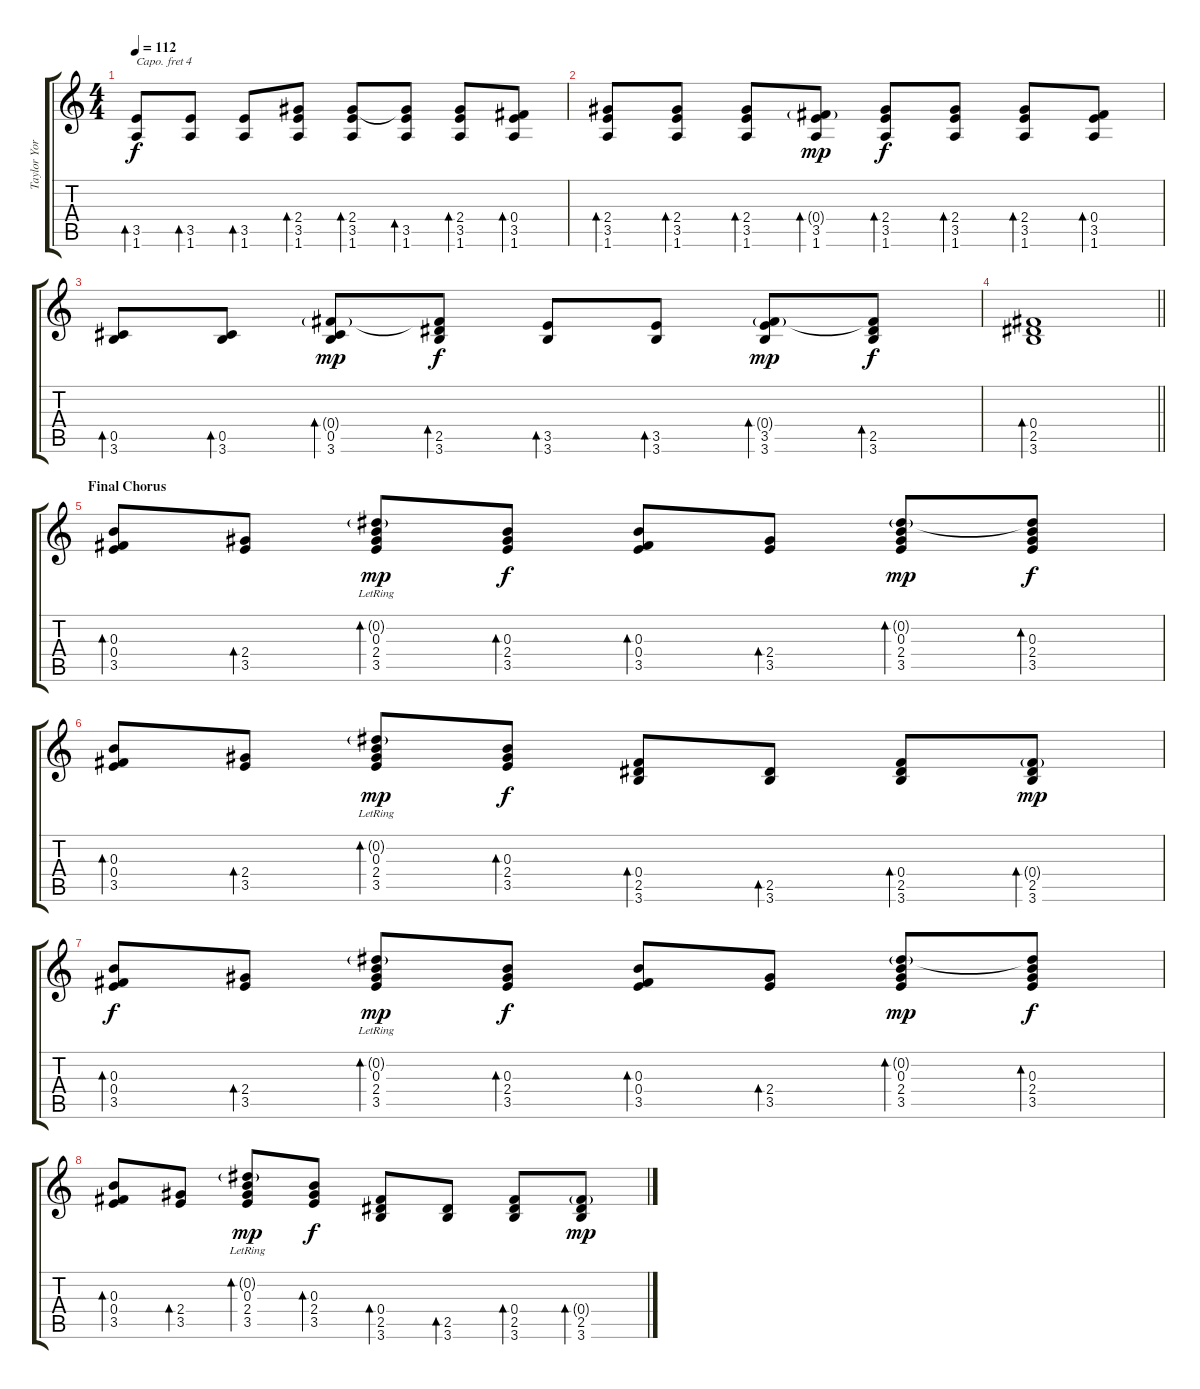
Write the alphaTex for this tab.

\track ("Taylor York [Acoustic Guitar]" "Taylor Yor") {instrument acousticguitarsteel}
\staff {score tabs}
\capo 4
\tuning (E4 B3 G3 D3 A2 E2) {hide}
\ts (4 4)
\tempo 112
\clef g2
\ks c
(3.5 1.6).8{bd 60 dy f} (3.5 1.6).8{bd 60} (3.5 1.6).8{bd 60} (2.4 3.5 1.6).8{bd 60} (2.4 3.5 1.6).8{bd 60} (2.4{t} 3.5 1.6).8{bd 60} (2.4 3.5 1.6).8{bd 60} (0.4 3.5 1.6).8{bd 60} |
(2.4 3.5 1.6).8{bd 60} (2.4 3.5 1.6).8{bd 60} (2.4 3.5 1.6).8{bd 60} (0.4{g} 3.5 1.6).8{bd 60 dy mp} (2.4 3.5 1.6).8{bd 60 dy f} (2.4 3.5 1.6).8{bd 60} (2.4 3.5 1.6).8{bd 60} (0.4 3.5 1.6).8{bd 60} |
(0.5 3.6).8{bd 60} (0.5 3.6).8{bd 60} (0.4{g} 0.5 3.6).8{bd 60 dy mp} (0.4{t} 2.5 3.6).8{bd 60 dy f} (3.5 3.6).8{bd 60} (3.5 3.6).8{bd 60} (0.4{g} 3.5 3.6).8{bd 60 dy mp} (0.4{t} 2.5 3.6).8{bd 60 dy f} |
\barLineRight lightlight
(0.4 2.5 3.6).1{bd 30} |
\section ("" "Final Chorus")
(0.3 0.4 3.5).8{bd 30} (2.4 3.5).8{bd 30} (0.2{g lr} 0.3 2.4 3.5).8{bd 30 dy mp} (0.3 2.4 3.5).8{bd 30 dy f} (0.3 0.4 3.5).8{bd 30} (2.4 3.5).8{bd 30} (0.2{g} 0.3 2.4 3.5).8{bd 30 dy mp} (0.2{t} 0.3 2.4 3.5).8{bd 30 dy f} |
(0.3 0.4 3.5).8{bd 30} (2.4 3.5).8{bd 30} (0.2{g lr} 0.3 2.4 3.5).8{bd 30 dy mp} (0.3 2.4 3.5).8{bd 30 dy f} (0.4 2.5 3.6).8{bd 30} (2.5 3.6).8{bd 30} (0.4 2.5 3.6).8{bd 30} (0.4{g} 2.5 3.6).8{bd 30 dy mp} |
(0.3 0.4 3.5).8{bd 30 dy f} (2.4 3.5).8{bd 30} (0.2{g lr} 0.3 2.4 3.5).8{bd 30 dy mp} (0.3 2.4 3.5).8{bd 30 dy f} (0.3 0.4 3.5).8{bd 30} (2.4 3.5).8{bd 30} (0.2{g} 0.3 2.4 3.5).8{bd 30 dy mp} (0.2{t} 0.3 2.4 3.5).8{bd 30 dy f} |
(0.3 0.4 3.5).8{bd 30} (2.4 3.5).8{bd 30} (0.2{g lr} 0.3 2.4 3.5).8{bd 30 dy mp} (0.3 2.4 3.5).8{bd 30 dy f} (0.4 2.5 3.6).8{bd 30} (2.5 3.6).8{bd 30} (0.4 2.5 3.6).8{bd 30} (0.4{g} 2.5 3.6).8{bd 30 dy mp}
